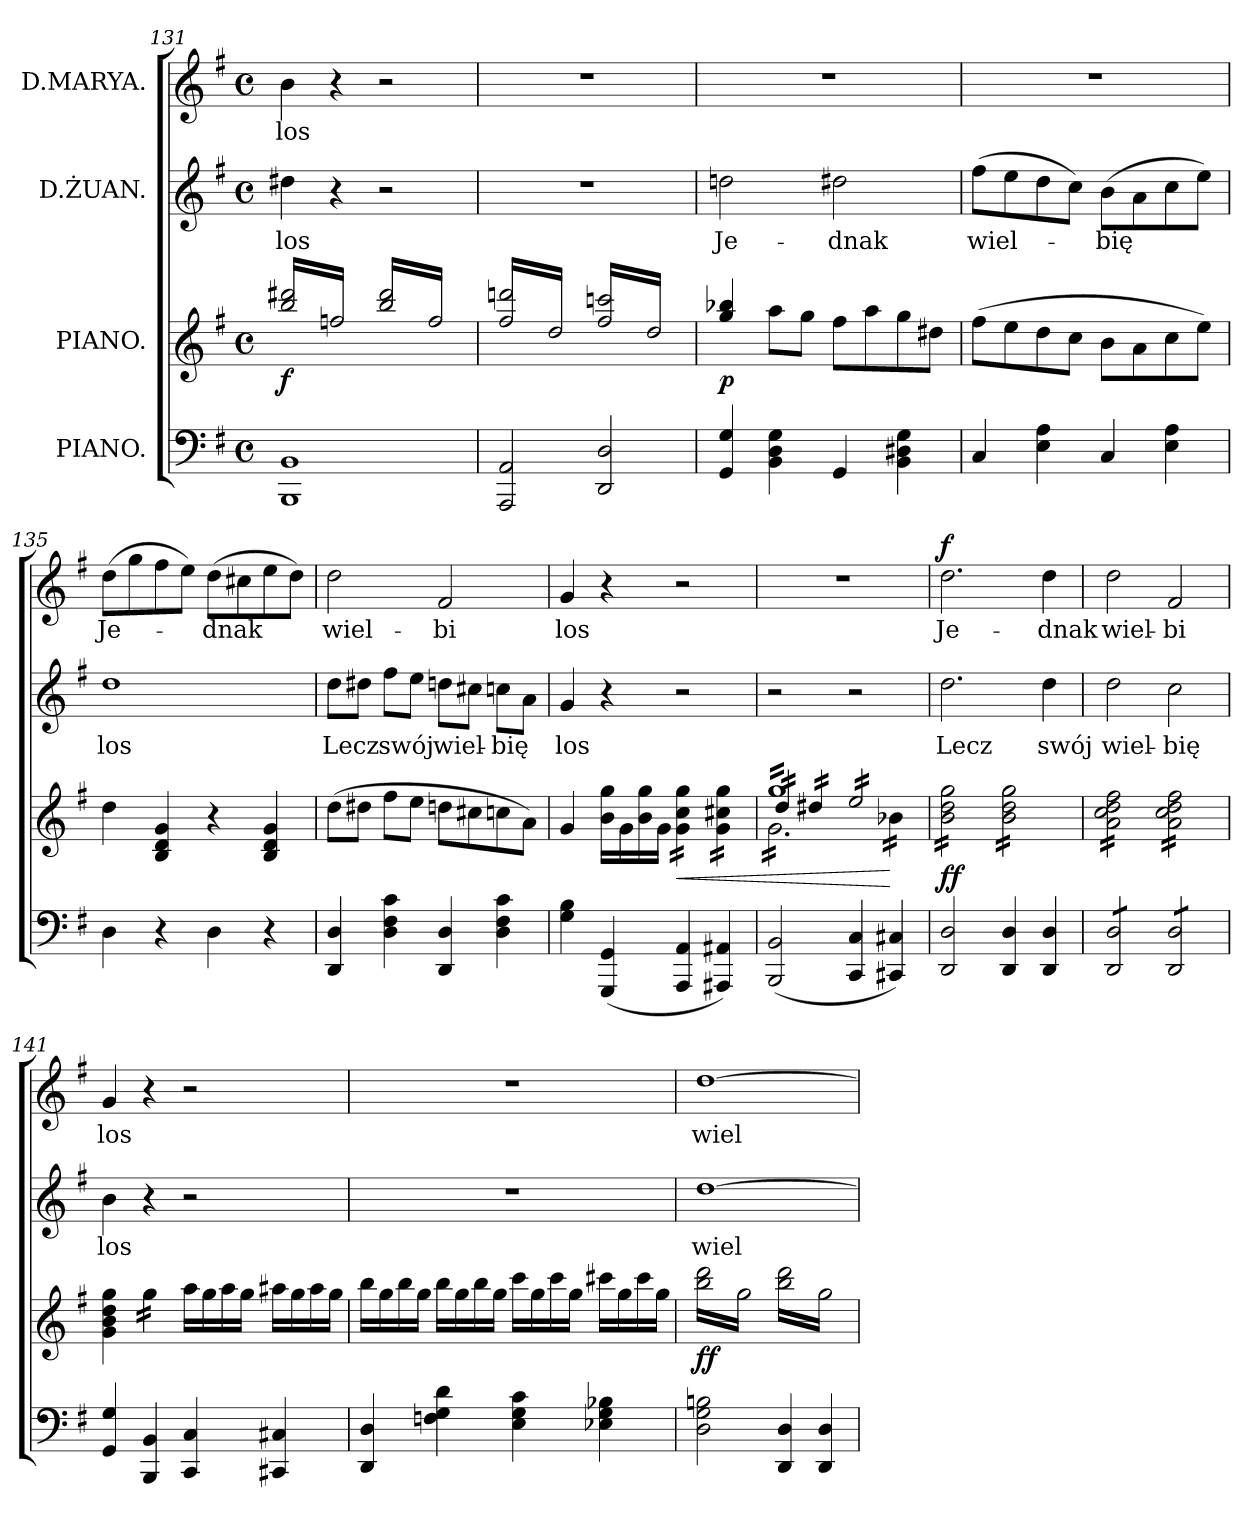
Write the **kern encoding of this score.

**kern	**kern	**dynam	**kern	**text	**kern	**text	**dynam
*part4	*part3	*part3	*part2	*part2	*part1	*part1	*part1
*staff4	*staff3	*staff3	*staff2	*staff2	*staff1	*staff1	*staff1
*I"PIANO.	*I"PIANO.	*	*I"D.ŻUAN.	*	*I"D.MARYA.	*	*
*clefF4	*clefG2	*	*clefG2	*	*clefG2	*	*
*k[f#]	*k[f#]	*	*k[f#]	*	*k[f#]	*	*
*M4/4	*M4/4	*	*M4/4	*	*M4/4	*	*
*met(c)	*met(c)	*	*met(c)	*	*met(c)	*	*
=131	=131	=131	=131	=131	=131	=131	=131
*	*tremolo	*	*	*	*	*	*
1BBB 1BB	16bb/ 16ddd#X/LL	f	4dd#X\	los	4b\	los	.
.	16ff/	.	.	.	.	.	.
.	16bb/ 16ddd#X/	.	.	.	.	.	.
.	16ff/	.	.	.	.	.	.
.	16bb/ 16ddd#X/	.	4r	.	4r	.	.
.	16ff/	.	.	.	.	.	.
.	16bb/ 16ddd#X/	.	.	.	.	.	.
.	16ff/JJ	.	.	.	.	.	.
.	16bb/ 16ddd#/LL	.	2r	.	2r	.	.
.	16ff/	.	.	.	.	.	.
.	16bb/ 16ddd#/	.	.	.	.	.	.
.	16ff/	.	.	.	.	.	.
.	16bb/ 16ddd#/	.	.	.	.	.	.
.	16ff/	.	.	.	.	.	.
.	16bb/ 16ddd#/	.	.	.	.	.	.
.	16ff/JJ	.	.	.	.	.	.
=132	=132	=132	=132	=132	=132	=132	=132
2AAA/ 2AA/	16ff#/ 16dddn/LL	.	1r	.	1r	.	.
.	16dd/	.	.	.	.	.	.
.	16ff#/ 16dddn/	.	.	.	.	.	.
.	16dd/	.	.	.	.	.	.
.	16ff#/ 16dddn/	.	.	.	.	.	.
.	16dd/	.	.	.	.	.	.
.	16ff#/ 16dddn/	.	.	.	.	.	.
.	16dd/JJ	.	.	.	.	.	.
2DD/ 2D/	16ff#/ 16cccn/LL	.	.	.	.	.	.
.	16dd/	.	.	.	.	.	.
.	16ff#/ 16cccn/	.	.	.	.	.	.
.	16dd/	.	.	.	.	.	.
.	16ff#/ 16cccn/	.	.	.	.	.	.
.	16dd/	.	.	.	.	.	.
.	16ff#/ 16cccn/	.	.	.	.	.	.
.	16dd/JJ	.	.	.	.	.	.
*	*Xtremolo	*	*	*	*	*	*
=133	=133	=133	=133	=133	=133	=133	=133
4GG/ 4G/	4gg/ 4bb-X/	p	2ddn\	Je-	1r	.	.
.	.	.	.	.	.	.	.
.	.	.	.	.	.	.	.
.	.	.	.	.	.	.	.
4BB\ 4D\ 4G\	8aa\L	.	.	.	.	.	.
.	8gg\J	.	.	.	.	.	.
4GG/	8ff#\L	.	2dd#X\	-dnak	.	.	.
.	8aa\	.	.	.	.	.	.
4BB\ 4D#X\ 4G\	8gg\	.	.	.	.	.	.
.	8dd#X\J	.	.	.	.	.	.
=134	=134	=134	=134	=134	=134	=134	=134
4C/	(8ff#\L	.	(8ff#\L	wiel-	1r	.	.
.	8ee\	.	8ee\	.	.	.	.
4E\ 4A\	8dd\	.	8dd\	.	.	.	.
.	8cc\J	.	8cc\J)	.	.	.	.
4C/	8b\L	.	(8b\L	-bię	.	.	.
.	8a\	.	8a\	.	.	.	.
4E\ 4A\	8cc\	.	8cc\	.	.	.	.
.	8ee\J)	.	8ee\J)	.	.	.	.
=135	=135	=135	=135	=135	=135	=135	=135
4D\	4dd\	.	1dd	los	(8dd\L	Je-	.
.	.	.	.	.	8gg\	.	.
4r	4B/ 4d/ 4g/	.	.	.	8ff#\	.	.
.	.	.	.	.	8ee\J)	.	.
4D\	4r	.	.	.	(8dd\L	-dnak	.
.	.	.	.	.	8cc#X\	.	.
4r	4B/ 4d/ 4g/	.	.	.	8ee\	.	.
.	.	.	.	.	8dd\J)	.	.
=136	=136	=136	=136	=136	=136	=136	=136
4DD/ 4D/	(8dd\L	.	8dd\L	Lecz	2dd\	wiel-	.
.	8dd#X\J	.	8dd#X\J	.	.	.	.
4D\ 4F#\ 4c\	8ff#\L	.	8ff#\L	swój	.	.	.
.	8ee\J	.	8ee\J	.	.	.	.
4DD/ 4D/	8ddn\L	.	8ddn\L	wiel-	2f#/	-bi	.
.	8cc#X\	.	8cc#X\J	.	.	.	.
4D\ 4F#\ 4c\	8ccn\	.	8ccn\L	-bię	.	.	.
.	8a\J)	.	8a\J	.	.	.	.
=137	=137	=137	=137	=137	=137	=137	=137
4G\ 4B\	4g/	.	4g/	los	4g/	los	.
(>4GGG/ 4GG/	16b\ 16gg\LL	.	4r	.	4r	.	.
.	16g\	.	.	.	.	.	.
.	16b\ 16gg\	.	.	.	.	.	.
.	16g\JJ	.	.	.	.	.	.
!	!LO:TX:a:i:t=simile	!	!	!	!	!	!
!	!	!LO:HP:b	!	!	!	!	!
*	*tremolo	*	*	*	*	*	*
4AAA/ 4AA/	16g\ 16cc\ 16gg\LL	<	2r	.	2r	.	.
.	16g\ 16cc\ 16gg\	.	.	.	.	.	.
.	16g\ 16cc\ 16gg\	.	.	.	.	.	.
.	16g\ 16cc\ 16gg\JJ	.	.	.	.	.	.
4AAA#X/ 4AA#X/)	16g\ 16cc#X\ 16gg\LL	.	.	.	.	.	.
.	16g\ 16cc#X\ 16gg\	.	.	.	.	.	.
.	16g\ 16cc#X\ 16gg\	.	.	.	.	.	.
.	16g\ 16cc#X\ 16gg\JJ	.	.	.	.	.	.
=138	=138	=138	=138	=138	=138	=138	=138
*	*^	*	*	*	*	*	*
*	*	*^	*	*	*	*	*	*
(>2BBB/ 2BB/	16gg/LL	16dd/LL	16g\LL	.	2r	.	1r	.	.
.	16gg/	16dd/	16g\	.	.	.	.	.	.
.	16gg/	16dd/	16g\	.	.	.	.	.	.
.	16gg/	16dd/JJ	16g\	.	.	.	.	.	.
.	16gg/	16dd#X/LL	16g\	.	.	.	.	.	.
.	16gg/	16dd#X/	16g\	.	.	.	.	.	.
.	16gg/	16dd#X/	16g\	.	.	.	.	.	.
.	16gg/	16dd#X/JJ	16g\	.	.	.	.	.	.
4CC/ 4C/	16gg/	16ee/LL	16g\	.	2r	.	.	.	.
.	16gg/	16ee/	16g\	.	.	.	.	.	.
.	16gg/	16ee/	16g\	.	.	.	.	.	.
.	16gg/	16ee/	16g\JJ	.	.	.	.	.	.
4CC#X/ 4C#X/)	16gg/	16ee/	16b-X\LL	[	.	.	.	.	.
.	16gg/	16ee/	16b-X\	.	.	.	.	.	.
.	16gg/	16ee/	16b-X\	.	.	.	.	.	.
.	16gg/JJ	16ee/JJ	16b-X\JJ	.	.	.	.	.	.
=139	=139	=139	=139	=139	=139	=139	=139	=139	=139
!	!	!	!	!	!	!	!	!	!LO:DY:a
*	*v	*v	*v	*	*	*	*	*	*
2DD/ 2D/	16b\ 16dd\ 16gg\LL	ff	2.dd\	Lecz	2.dd\	Je-	f
.	16b\ 16dd\ 16gg\	.	.	.	.	.	.
.	16b\ 16dd\ 16gg\	.	.	.	.	.	.
.	16b\ 16dd\ 16gg\	.	.	.	.	.	.
.	16b\ 16dd\ 16gg\	.	.	.	.	.	.
.	16b\ 16dd\ 16gg\	.	.	.	.	.	.
.	16b\ 16dd\ 16gg\	.	.	.	.	.	.
.	16b\ 16dd\ 16gg\JJ	.	.	.	.	.	.
4DD/ 4D/	16b\ 16dd\ 16gg\LL	.	.	.	.	.	.
.	16b\ 16dd\ 16gg\	.	.	.	.	.	.
.	16b\ 16dd\ 16gg\	.	.	.	.	.	.
.	16b\ 16dd\ 16gg\	.	.	.	.	.	.
4DD/ 4D/	16b\ 16dd\ 16gg\	.	4dd\	swój	4dd\	-dnak	.
.	16b\ 16dd\ 16gg\	.	.	.	.	.	.
.	16b\ 16dd\ 16gg\	.	.	.	.	.	.
.	16b\ 16dd\ 16gg\JJ	.	.	.	.	.	.
=140	=140	=140	=140	=140	=140	=140	=140
*tremolo	*	*	*	*	*	*	*
8DD/ 8D/L	16a\ 16cc\ 16dd\ 16ff#\LL	.	2dd\	wiel-	2dd\	wiel-	.
.	16a\ 16cc\ 16dd\ 16ff#\	.	.	.	.	.	.
8DD/ 8D/	16a\ 16cc\ 16dd\ 16ff#\	.	.	.	.	.	.
.	16a\ 16cc\ 16dd\ 16ff#\	.	.	.	.	.	.
8DD/ 8D/	16a\ 16cc\ 16dd\ 16ff#\	.	.	.	.	.	.
.	16a\ 16cc\ 16dd\ 16ff#\	.	.	.	.	.	.
8DD/ 8D/J	16a\ 16cc\ 16dd\ 16ff#\	.	.	.	.	.	.
.	16a\ 16cc\ 16dd\ 16ff#\JJ	.	.	.	.	.	.
8DD/ 8D/L	16a\ 16cc\ 16dd\ 16ff#\LL	.	2cc\	-bię	2f#/	-bi	.
.	16a\ 16cc\ 16dd\ 16ff#\	.	.	.	.	.	.
8DD/ 8D/	16a\ 16cc\ 16dd\ 16ff#\	.	.	.	.	.	.
.	16a\ 16cc\ 16dd\ 16ff#\	.	.	.	.	.	.
8DD/ 8D/	16a\ 16cc\ 16dd\ 16ff#\	.	.	.	.	.	.
.	16a\ 16cc\ 16dd\ 16ff#\	.	.	.	.	.	.
8DD/ 8D/J	16a\ 16cc\ 16dd\ 16ff#\	.	.	.	.	.	.
*Xtremolo	*	*	*	*	*	*	*
.	16a\ 16cc\ 16dd\ 16ff#\JJ	.	.	.	.	.	.
*	*Xtremolo	*	*	*	*	*	*
=141	=141	=141	=141	=141	=141	=141	=141
4GG/ 4G/	4g\ 4b\ 4dd\ 4gg\	.	4b\	los	4g/	los	.
*	*tremolo	*	*	*	*	*	*
4BBB/ 4BB/	16gg\LL	.	4r	.	4r	.	.
.	16gg\	.	.	.	.	.	.
.	16gg\	.	.	.	.	.	.
.	16gg\JJ	.	.	.	.	.	.
*	*Xtremolo	*	*	*	*	*	*
4CC/ 4C/	16aa\LL	.	2r	.	2r	.	.
.	16gg\	.	.	.	.	.	.
.	16aa\	.	.	.	.	.	.
.	16gg\JJ	.	.	.	.	.	.
4CC#X/ 4C#X/	16aa#X\LL	.	.	.	.	.	.
.	16gg\	.	.	.	.	.	.
.	16aa#\	.	.	.	.	.	.
.	16gg\JJ	.	.	.	.	.	.
=142	=142	=142	=142	=142	=142	=142	=142
4DD/ 4D/	16bb\LL	.	1r	.	1r	.	.
.	16gg\	.	.	.	.	.	.
.	16bb\	.	.	.	.	.	.
.	16gg\JJ	.	.	.	.	.	.
4Fn\ 4G\ 4d\	16bb\LL	.	.	.	.	.	.
.	16gg\	.	.	.	.	.	.
.	16bb\	.	.	.	.	.	.
.	16gg\JJ	.	.	.	.	.	.
4E\ 4G\ 4c\	16ccc\LL	.	.	.	.	.	.
.	16gg\	.	.	.	.	.	.
.	16ccc\	.	.	.	.	.	.
.	16gg\JJ	.	.	.	.	.	.
4E-X\ 4G\ 4B-X\	16ccc#X\LL	.	.	.	.	.	.
.	16gg\	.	.	.	.	.	.
.	16ccc#\	.	.	.	.	.	.
.	16gg\JJ	.	.	.	.	.	.
=143	=143	=143	=143	=143	=143	=143	=143
*	*tremolo	*	*	*	*	*	*
2D\ 2G\ 2Bn\	16bb\ 16ddd\LL	ff	[1dd	wiel-	[1dd	wiel-	.
.	16gg\	.	.	.	.	.	.
.	16bb\ 16ddd\	.	.	.	.	.	.
.	16gg\	.	.	.	.	.	.
.	16bb\ 16ddd\	.	.	.	.	.	.
.	16gg\	.	.	.	.	.	.
.	16bb\ 16ddd\	.	.	.	.	.	.
.	16gg\JJ	.	.	.	.	.	.
4DD/ 4D/	16bb\ 16ddd\LL	.	.	.	.	.	.
.	16gg\	.	.	.	.	.	.
.	16bb\ 16ddd\	.	.	.	.	.	.
.	16gg\	.	.	.	.	.	.
4DD/ 4D/	16bb\ 16ddd\	.	.	.	.	.	.
.	16gg\	.	.	.	.	.	.
.	16bb\ 16ddd\	.	.	.	.	.	.
.	16gg\JJ	.	.	.	.	.	.
*	*Xtremolo	*	*	*	*	*	*
.	.	.	.	.	.	.	.
.	.	.	.	.	.	.	.
.	.	.	.	.	.	.	.
.	.	.	.	.	.	.	.
=	=	=	=	=	=	=	=
*-	*-	*-	*-	*-	*-	*-	*-
